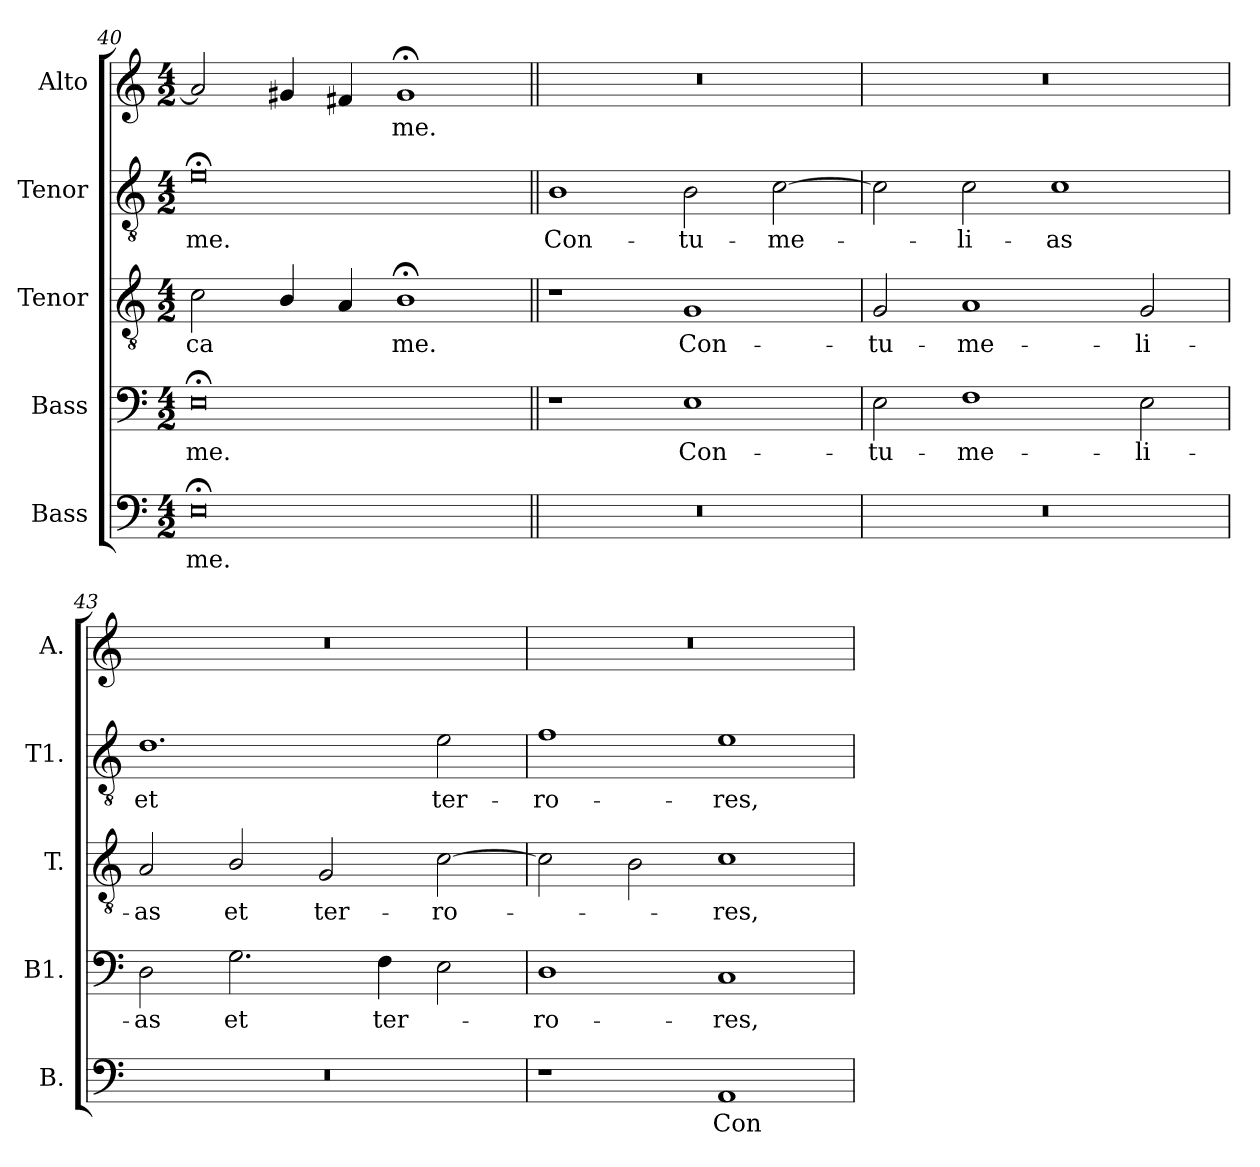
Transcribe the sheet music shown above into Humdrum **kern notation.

**kern	**text	**kern	**text	**kern	**text	**kern	**text	**kern	**text
*part5	*part5	*part4	*part4	*part3	*part3	*part2	*part2	*part1	*part1
*staff5	*staff5	*staff4	*staff4	*staff3	*staff3	*staff2	*staff2	*staff1	*staff1
*I"Bass	*	*I"Bass	*	*I"Tenor	*	*I"Tenor	*	*I"Alto	*
*I'B.	*	*I'B1.	*	*I'T.	*	*I'T1.	*	*I'A.	*
*clefF4	*	*clefF4	*	*clefGv2	*	*clefGv2	*	*clefG2	*
*	*	*	*	*ITrd7c12	*	*ITrd7c12	*	*	*
*k[]	*	*k[]	*	*k[]	*	*k[]	*	*k[]	*
*C:	*	*C:	*	*C:	*	*C:	*	*C:	*
*M4/2	*	*M4/2	*	*M4/2	*	*M4/2	*	*M4/2	*
=40	=40	=40	=40	=40	=40	=40	=40	=40	=40
!	!LO:LY:b:color=#000000	!	!	!	!	!	!	!	!
!	!	!	!LO:LY:b:color=#000000	!	!	!	!	!	!
!	!	!	!	!	!LO:LY:b:color=#000000	!	!	!	!
!	!	!	!	!	!	!	!LO:LY:b:color=#000000	!	!
0E;i	me.	0E;i	me.	2Ci\	-ca	0E;i	me.	2ai/]	.
.	.	.	.	4BBi/	.	.	.	4g#Xi/	.
.	.	.	.	4AAi/	.	.	.	4f#Xi/	.
!	!	!	!	!	!LO:LY:b:color=#000000	!	!	!	!
!	!	!	!	!	!	!	!	!	!LO:LY:b:color=#000000
.	.	.	.	1BB;i	me.	.	.	1g#;i	me.
!!LO:LB:g=z
=41||	=41||	=41||	=41||	=41||	=41||	=41||	=41||	=41||	=41||
!LO:N:vis=1	!	!	!	!	!	!	!	!	!
!	!	!	!	!	!	!	!LO:LY:b:color=#000000	!LO:N:vis=1	!
0r	.	1r	.	1r	.	1BBi	Con-	0r	.
!	!	!	!LO:LY:b:color=#000000	!	!	!	!	!	!
!	!	!	!	!	!LO:LY:b:color=#000000	!	!	!	!
!	!	!	!	!	!	!	!LO:LY:b:color=#000000	!	!
.	.	1Ei	Con-	1GGi	Con-	2BBi\	-tu-	.	.
!	!	!	!	!	!	!	!LO:LY:b:color=#000000	!	!
.	.	.	.	.	.	[2Ci\	-me-	.	.
=42	=42	=42	=42	=42	=42	=42	=42	=42	=42
!LO:N:vis=1	!	!	!	!	!	!	!	!	!
!	!	!	!LO:LY:b:color=#000000	!	!	!	!	!	!
!	!	!	!	!	!LO:LY:b:color=#000000	!	!	!LO:N:vis=1	!
0r	.	2Ei\	-tu-	2GGi/	-tu-	2Ci\]	.	0r	.
!	!	!	!LO:LY:b:color=#000000	!	!	!	!	!	!
!	!	!	!	!	!LO:LY:b:color=#000000	!	!	!	!
!	!	!	!	!	!	!	!LO:LY:b:color=#000000	!	!
.	.	1Fi	-me-	1AAi	-me-	2Ci\	-li-	.	.
!	!	!	!	!	!	!	!LO:LY:b:color=#000000	!	!
.	.	.	.	.	.	1Ci	-as	.	.
!	!	!	!LO:LY:b:color=#000000	!	!	!	!	!	!
!	!	!	!	!	!LO:LY:b:color=#000000	!	!	!	!
.	.	2Ei\	-li-	2GGi/	-li-	.	.	.	.
=43	=43	=43	=43	=43	=43	=43	=43	=43	=43
!LO:N:vis=1	!	!	!	!	!	!	!	!	!
!	!	!	!LO:LY:b:color=#000000	!	!	!	!	!	!
!	!	!	!	!	!LO:LY:b:color=#000000	!	!	!	!
!	!	!	!	!	!	!	!LO:LY:b:color=#000000	!LO:N:vis=1	!
0r	.	2Di\	-as	2AAi/	-as	1.Di	et	0r	.
!	!	!	!LO:LY:b:color=#000000	!	!	!	!	!	!
!	!	!	!	!	!LO:LY:b:color=#000000	!	!	!	!
.	.	2.Gi\	et	2BBi/	et	.	.	.	.
!	!	!	!	!	!LO:LY:b:color=#000000	!	!	!	!
.	.	.	.	2GGi/	ter-	.	.	.	.
!	!	!	!LO:LY:b:color=#000000	!	!	!	!	!	!
.	.	4Fi\	ter-	.	.	.	.	.	.
!	!	!	!	!	!LO:LY:b:color=#000000	!	!	!	!
!	!	!	!	!	!	!	!LO:LY:b:color=#000000	!	!
.	.	2Ei\	.	[2Ci\	-ro-	2Ei\	ter-	.	.
=44	=44	=44	=44	=44	=44	=44	=44	=44	=44
!	!	!	!LO:LY:b:color=#000000	!	!	!	!	!	!
!	!	!	!	!	!	!	!LO:LY:b:color=#000000	!LO:N:vis=1	!
1r	.	1Di	-ro-	2Ci\]	.	1Fi	-ro-	0r	.
.	.	.	.	2BBi\	.	.	.	.	.
!	!LO:LY:b:color=#000000	!	!	!	!	!	!	!	!
!	!	!	!LO:LY:b:color=#000000	!	!	!	!	!	!
!	!	!	!	!	!LO:LY:b:color=#000000	!	!	!	!
!	!	!	!	!	!	!	!LO:LY:b:color=#000000	!	!
1AAi	Con-	1Ci	-res,	1Ci	-res,	1Ei	-res,	.	.
=	=	=	=	=	=	=	=	=	=
*-	*-	*-	*-	*-	*-	*-	*-	*-	*-
